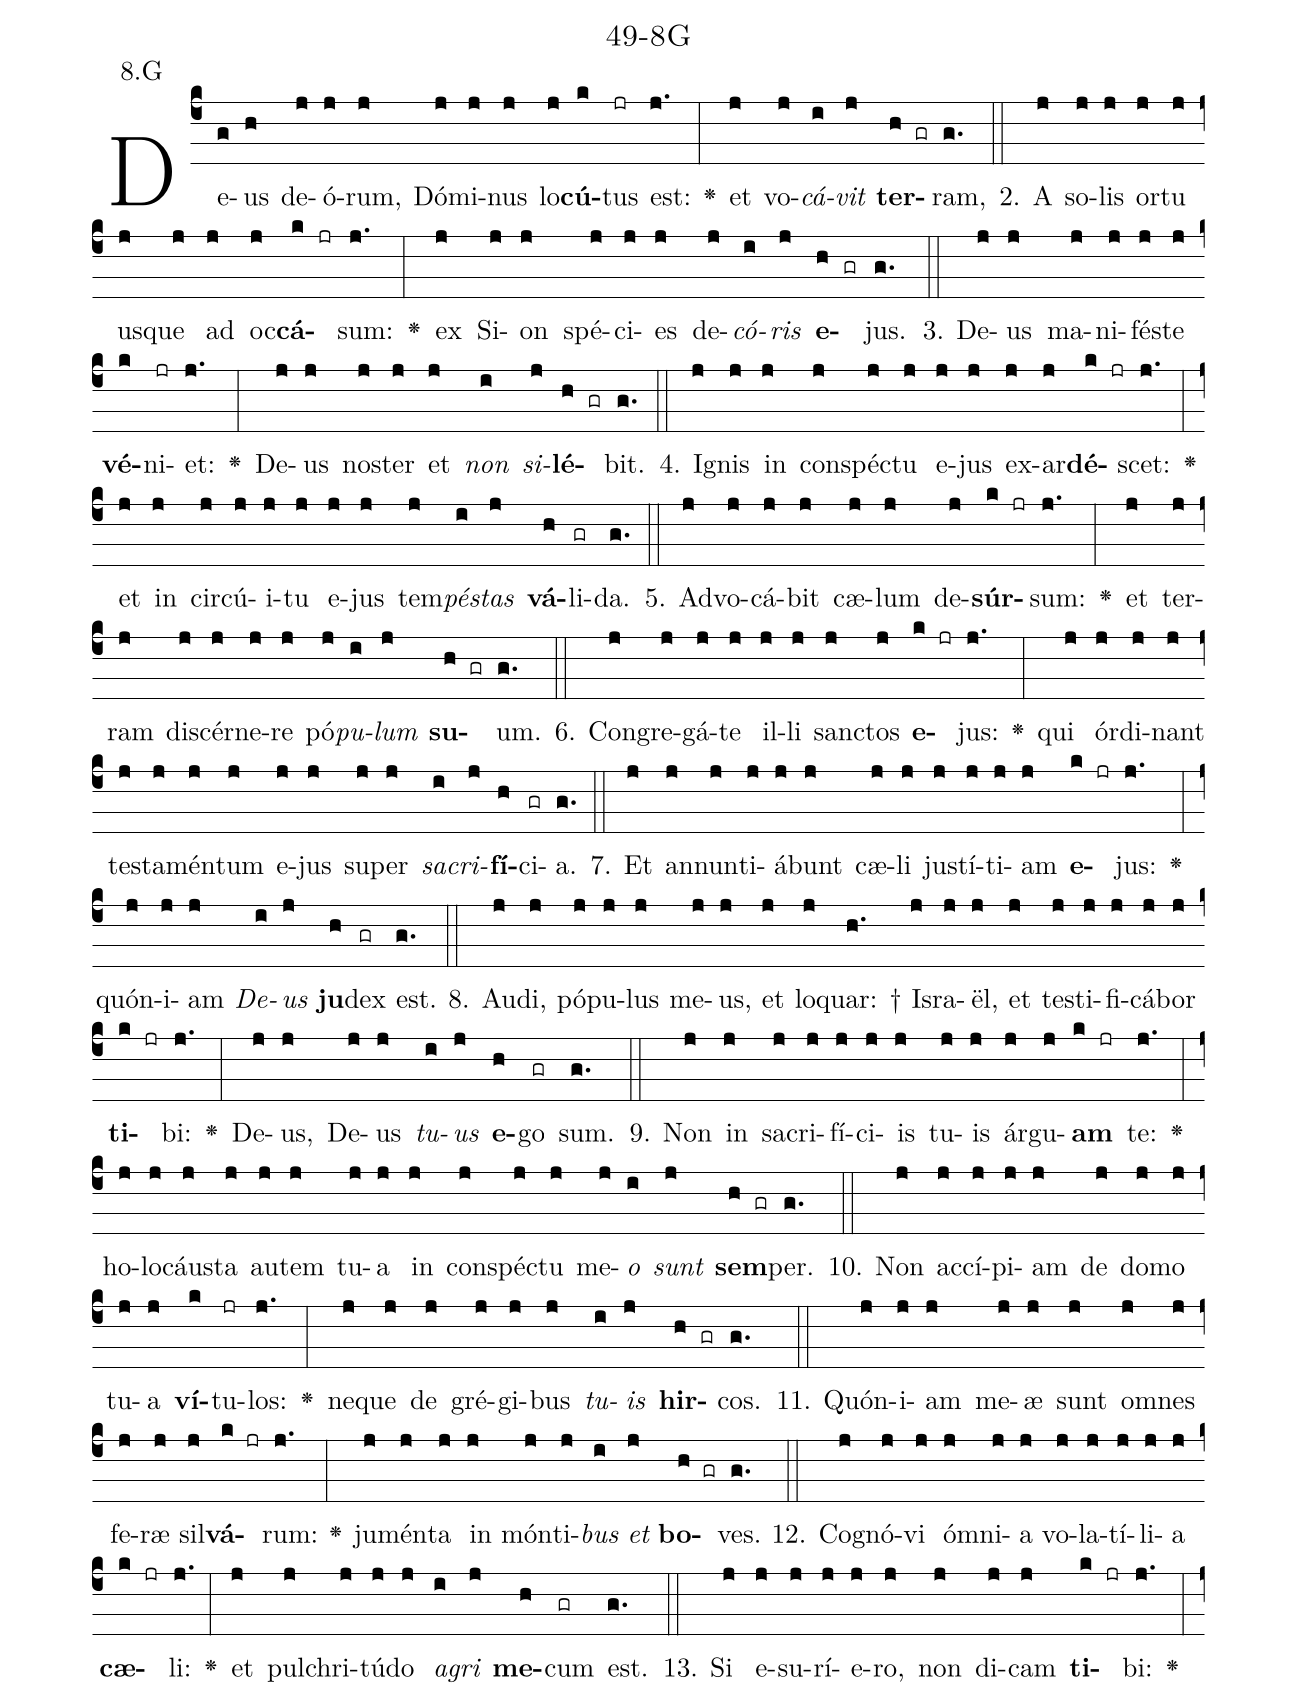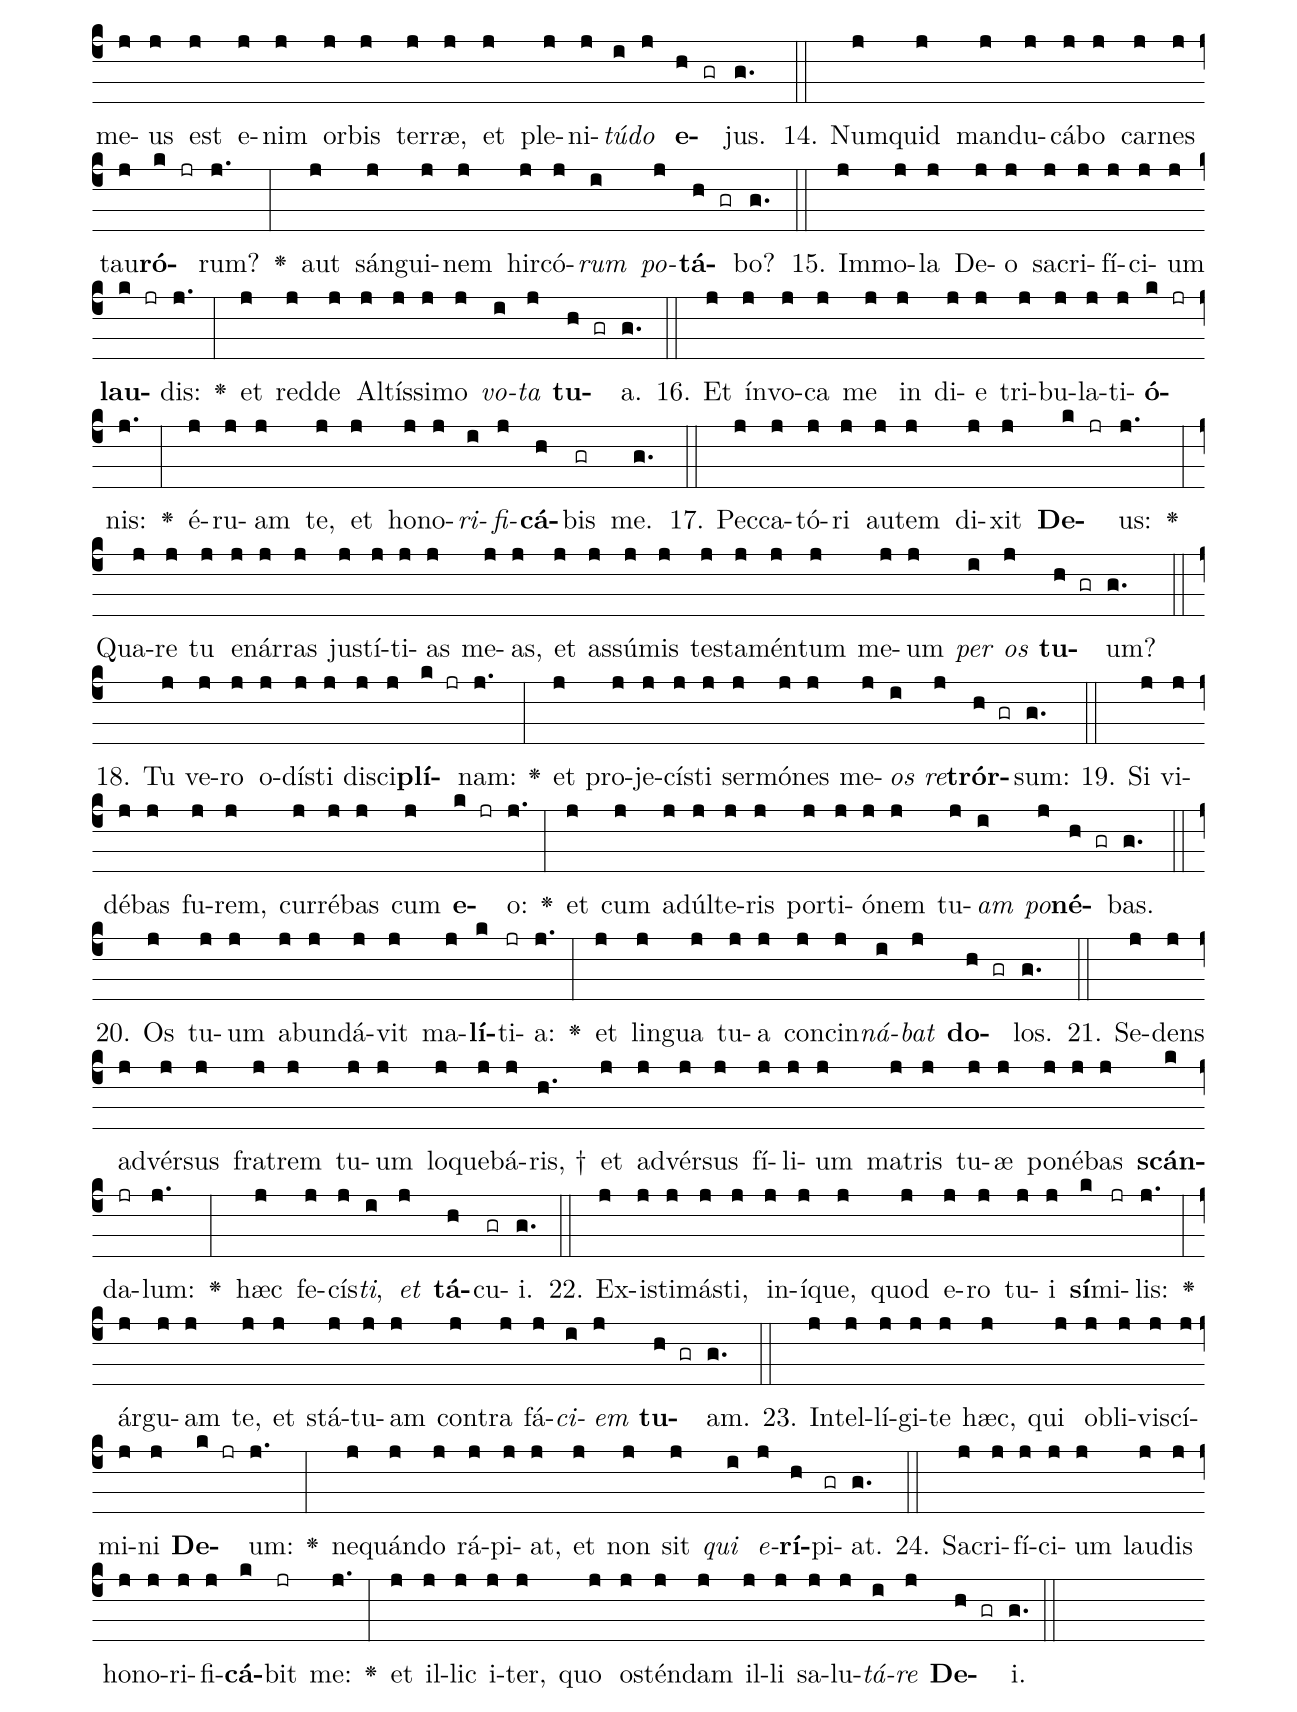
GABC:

name: 49-8G;
annotation: 8.G;
%%
(c4)De(g)us(h) de(j)ó(j)rum,(j) Dó(j)mi(j)nus(j) lo(j)<b>cú</b>(k)tus(jr) est:(j.) <v>\greheightstar</v>(:) et(j) vo(j)<i>cá</i>(i)<i>vit</i>(j) <b>ter</b>(h gr)ram,(g.) (::)
2. A(j) so(j)lis(j) or(j)tu(j) us(j)que(j) ad(j) oc(j)<b>cá</b>(k jr)sum:(j.) <v>\greheightstar</v>(:) ex(j) Si(j)on(j) spé(j)ci(j)es(j) de(j)<i>có</i>(i)<i>ris</i>(j) <b>e</b>(h gr)jus.(g.) (::)
3. De(j)us(j) ma(j)ni(j)fés(j)te(j) <b>vé</b>(k)ni(jr)et:(j.) <v>\greheightstar</v>(:) De(j)us(j) nos(j)ter(j) et(j) <i>non</i>(i) <i>si</i>(j)<b>lé</b>(h gr)bit.(g.) (::)
4. I(j)gnis(j) in(j) con(j)spéc(j)tu(j) e(j)jus(j) ex(j)ar(j)<b>dé</b>(k jr)scet:(j.) <v>\greheightstar</v>(:) et(j) in(j) cir(j)cú(j)i(j)tu(j) e(j)jus(j) tem(j)<i>pés</i>(i)<i>tas</i>(j) <b>vá</b>(h)li(gr)da.(g.) (::)
5. Ad(j)vo(j)cá(j)bit(j) cæ(j)lum(j) de(j)<b>súr</b>(k jr)sum:(j.) <v>\greheightstar</v>(:) et(j) ter(j)ram(j) di(j)scér(j)ne(j)re(j) pó(j)<i>pu</i>(i)<i>lum</i>(j) <b>su</b>(h gr)um.(g.) (::)
6. Con(j)gre(j)gá(j)te(j) il(j)li(j) sanc(j)tos(j) <b>e</b>(k jr)jus:(j.) <v>\greheightstar</v>(:) qui(j) ór(j)di(j)nant(j) tes(j)ta(j)mén(j)tum(j) e(j)jus(j) su(j)per(j) <i>sa</i>(i)<i>cri</i>(j)<b>fí</b>(h)ci(gr)a.(g.) (::)
7. Et(j) an(j)nun(j)ti(j)á(j)bunt(j) cæ(j)li(j) jus(j)tí(j)ti(j)am(j) <b>e</b>(k jr)jus:(j.) <v>\greheightstar</v>(:) quón(j)i(j)am(j) <i>De</i>(i)<i>us</i>(j) <b>ju</b>(h)dex(gr) est.(g.) (::)
8. Au(j)di,(j) pó(j)pu(j)lus(j) me(j)us,(j) et(j) lo(j)quar: †(h.) Is(j)ra(j)ël,(j) et(j) tes(j)ti(j)fi(j)cá(j)bor(j) <b>ti</b>(k jr)bi:(j.) <v>\greheightstar</v>(:) De(j)us,(j) De(j)us(j) <i>tu</i>(i)<i>us</i>(j) <b>e</b>(h)go(gr) sum.(g.) (::)
9. Non(j) in(j) sa(j)cri(j)fí(j)ci(j)is(j) tu(j)is(j) ár(j)gu(j)<b>am</b>(k jr) te:(j.) <v>\greheightstar</v>(:) ho(j)lo(j)cáus(j)ta(j) au(j)tem(j) tu(j)a(j) in(j) con(j)spéc(j)tu(j) me(j)<i>o</i>(i) <i>sunt</i>(j) <b>sem</b>(h gr)per.(g.) (::)
10. Non(j) ac(j)cí(j)pi(j)am(j) de(j) do(j)mo(j) tu(j)a(j) <b>ví</b>(k)tu(jr)los:(j.) <v>\greheightstar</v>(:) ne(j)que(j) de(j) gré(j)gi(j)bus(j) <i>tu</i>(i)<i>is</i>(j) <b>hir</b>(h gr)cos.(g.) (::)
11. Quón(j)i(j)am(j) me(j)æ(j) sunt(j) om(j)nes(j) fe(j)ræ(j) sil(j)<b>vá</b>(k jr)rum:(j.) <v>\greheightstar</v>(:) ju(j)mén(j)ta(j) in(j) món(j)ti(j)<i>bus</i>(i) <i>et</i>(j) <b>bo</b>(h gr)ves.(g.) (::)
12. Co(j)gnó(j)vi(j) óm(j)ni(j)a(j) vo(j)la(j)tí(j)li(j)a(j) <b>cæ</b>(k jr)li:(j.) <v>\greheightstar</v>(:) et(j) pul(j)chri(j)tú(j)do(j) <i>a</i>(i)<i>gri</i>(j) <b>me</b>(h)cum(gr) est.(g.) (::)
13. Si(j) e(j)su(j)rí(j)e(j)ro,(j) non(j) di(j)cam(j) <b>ti</b>(k jr)bi:(j.) <v>\greheightstar</v>(:) me(j)us(j) est(j) e(j)nim(j) or(j)bis(j) ter(j)ræ,(j) et(j) ple(j)ni(j)<i>tú</i>(i)<i>do</i>(j) <b>e</b>(h gr)jus.(g.) (::)
14. Num(j)quid(j) man(j)du(j)cá(j)bo(j) car(j)nes(j) tau(j)<b>ró</b>(k jr)rum?(j.) <v>\greheightstar</v>(:) aut(j) sán(j)gui(j)nem(j) hir(j)có(j)<i>rum</i>(i) <i>po</i>(j)<b>tá</b>(h gr)bo?(g.) (::)
15. Im(j)mo(j)la(j) De(j)o(j) sa(j)cri(j)fí(j)ci(j)um(j) <b>lau</b>(k jr)dis:(j.) <v>\greheightstar</v>(:) et(j) red(j)de(j) Al(j)tís(j)si(j)mo(j) <i>vo</i>(i)<i>ta</i>(j) <b>tu</b>(h gr)a.(g.) (::)
16. Et(j) ín(j)vo(j)ca(j) me(j) in(j) di(j)e(j) tri(j)bu(j)la(j)ti(j)<b>ó</b>(k jr)nis:(j.) <v>\greheightstar</v>(:) é(j)ru(j)am(j) te,(j) et(j) ho(j)no(j)<i>ri</i>(i)<i>fi</i>(j)<b>cá</b>(h)bis(gr) me.(g.) (::)
17. Pec(j)ca(j)tó(j)ri(j) au(j)tem(j) di(j)xit(j) <b>De</b>(k jr)us:(j.) <v>\greheightstar</v>(:) Qua(j)re(j) tu(j) e(j)nár(j)ras(j) jus(j)tí(j)ti(j)as(j) me(j)as,(j) et(j) as(j)sú(j)mis(j) tes(j)ta(j)mén(j)tum(j) me(j)um(j) <i>per</i>(i) <i>os</i>(j) <b>tu</b>(h gr)um?(g.) (::)
18. Tu(j) ve(j)ro(j) o(j)dís(j)ti(j) di(j)sci(j)<b>plí</b>(k jr)nam:(j.) <v>\greheightstar</v>(:) et(j) pro(j)je(j)cís(j)ti(j) ser(j)mó(j)nes(j) me(j)<i>os</i>(i) <i>re</i>(j)<b>trór</b>(h gr)sum:(g.) (::)
19. Si(j) vi(j)dé(j)bas(j) fu(j)rem,(j) cur(j)ré(j)bas(j) cum(j) <b>e</b>(k jr)o:(j.) <v>\greheightstar</v>(:) et(j) cum(j) ad(j)úl(j)te(j)ris(j) por(j)ti(j)ó(j)nem(j) tu(j)<i>am</i>(i) <i>po</i>(j)<b>né</b>(h gr)bas.(g.) (::)
20. Os(j) tu(j)um(j) ab(j)un(j)dá(j)vit(j) ma(j)<b>lí</b>(k)ti(jr)a:(j.) <v>\greheightstar</v>(:) et(j) lin(j)gua(j) tu(j)a(j) con(j)cin(j)<i>ná</i>(i)<i>bat</i>(j) <b>do</b>(h gr)los.(g.) (::)
21. Se(j)dens(j) ad(j)vér(j)sus(j) fra(j)trem(j) tu(j)um(j) lo(j)que(j)bá(j)ris, †(h.) et(j) ad(j)vér(j)sus(j) fí(j)li(j)um(j) ma(j)tris(j) tu(j)æ(j) po(j)né(j)bas(j) <b>scán</b>(k)da(jr)lum:(j.) <v>\greheightstar</v>(:) hæc(j) fe(j)cís(j)<i>ti</i>,(i) <i>et</i>(j) <b>tá</b>(h)cu(gr)i.(g.) (::)
22. Ex(j)is(j)ti(j)más(j)ti,(j) in(j)í(j)que,(j) quod(j) e(j)ro(j) tu(j)i(j) <b>sí</b>(k)mi(jr)lis:(j.) <v>\greheightstar</v>(:) ár(j)gu(j)am(j) te,(j) et(j) stá(j)tu(j)am(j) con(j)tra(j) fá(j)<i>ci</i>(i)<i>em</i>(j) <b>tu</b>(h gr)am.(g.) (::)
23. In(j)tel(j)lí(j)gi(j)te(j) hæc,(j) qui(j) ob(j)li(j)vi(j)scí(j)mi(j)ni(j) <b>De</b>(k jr)um:(j.) <v>\greheightstar</v>(:) ne(j)quán(j)do(j) rá(j)pi(j)at,(j) et(j) non(j) sit(j) <i>qui</i>(i) <i>e</i>(j)<b>rí</b>(h)pi(gr)at.(g.) (::)
24. Sa(j)cri(j)fí(j)ci(j)um(j) lau(j)dis(j) ho(j)no(j)ri(j)fi(j)<b>cá</b>(k)bit(jr) me:(j.) <v>\greheightstar</v>(:) et(j) il(j)lic(j) i(j)ter,(j) quo(j) os(j)tén(j)dam(j) il(j)li(j) sa(j)lu(j)<i>tá</i>(i)<i>re</i>(j) <b>De</b>(h gr)i.(g.) (::)
